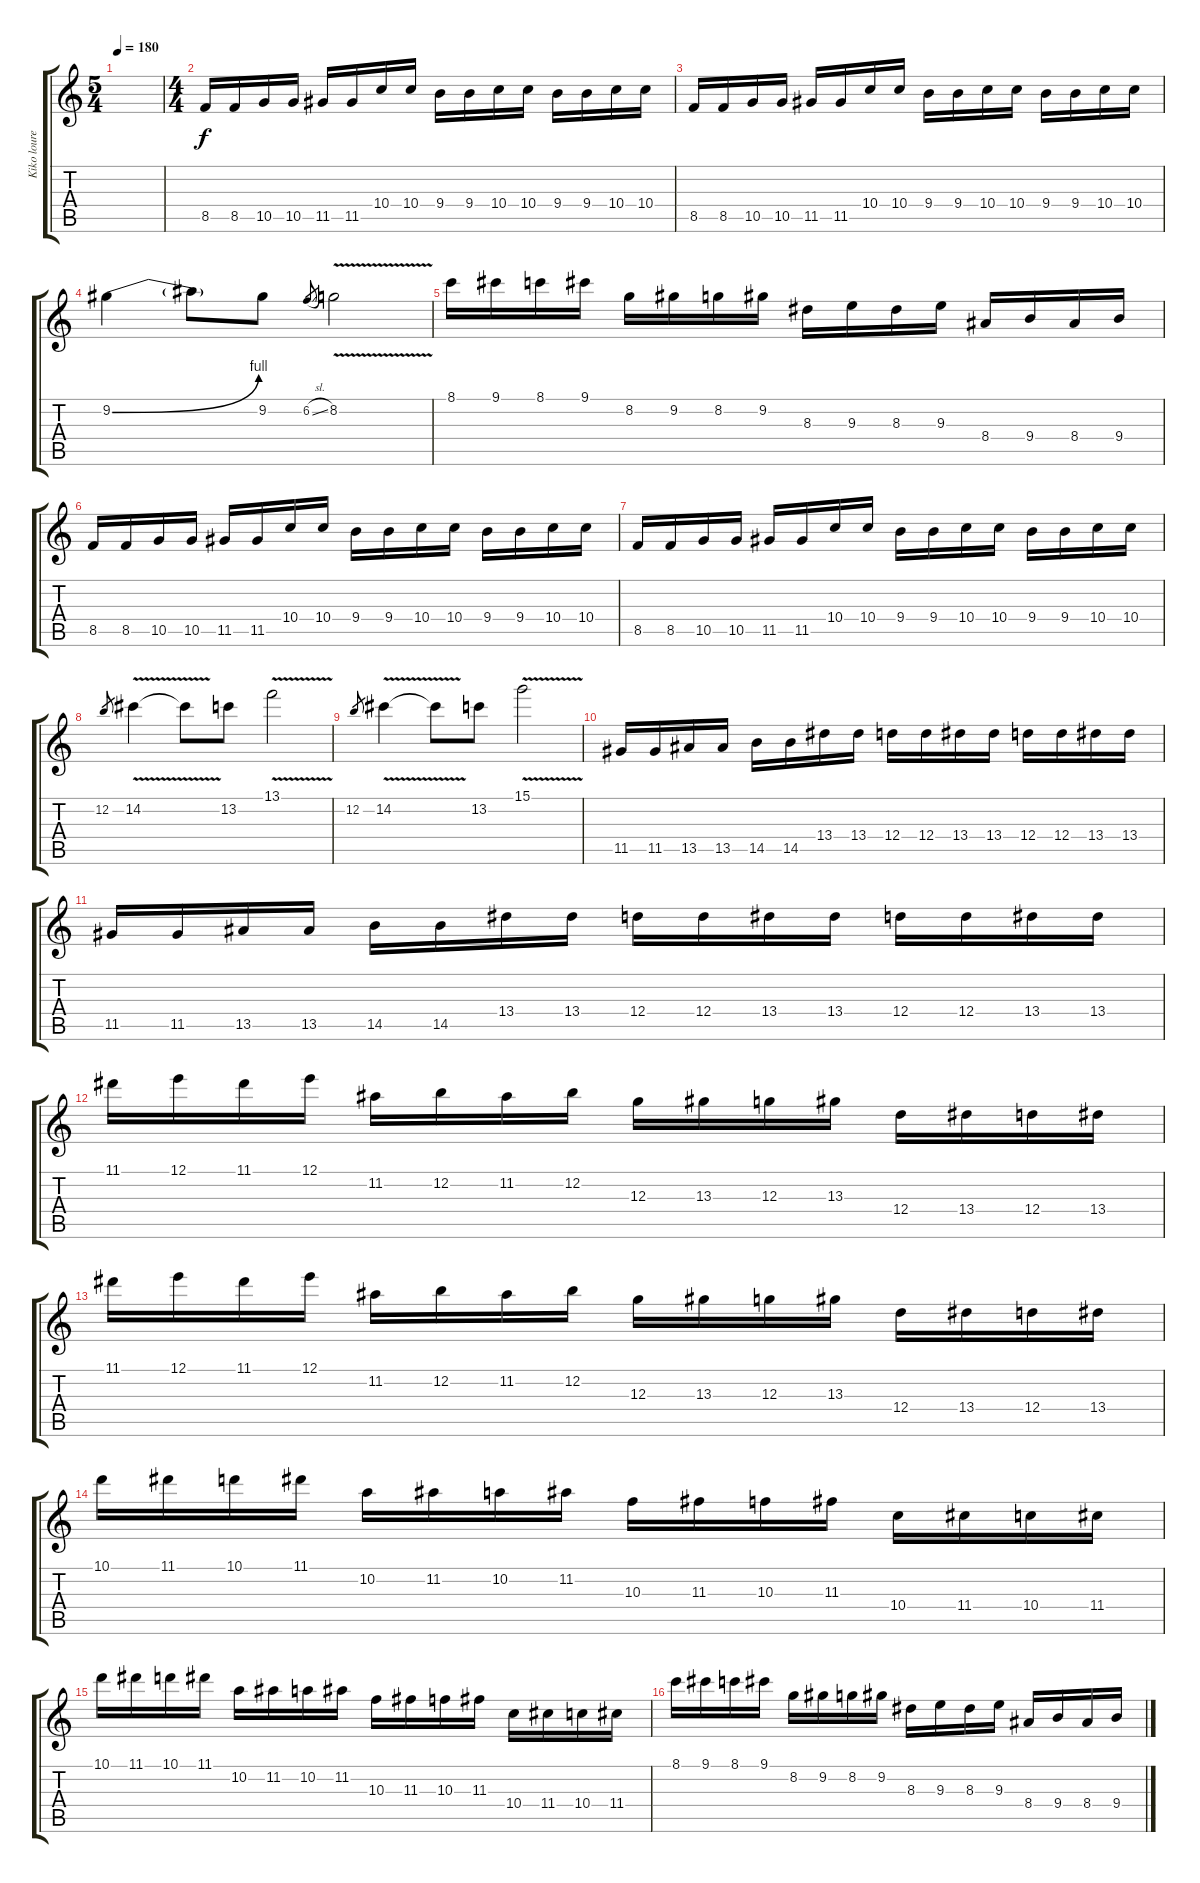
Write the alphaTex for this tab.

\track ("Kiko loureiro ( Guitarra solo )" "Kiko loure") {instrument distortionguitar}
\staff {score tabs}
\tuning (E4 B3 G3 D3 A2 E2) {hide}
\ts (5 4)
\tempo 180
\clef g2
\ks c
|
\ts (4 4)
8.5.16 8.5.16 10.5.16 10.5.16 11.5.16 11.5.16 10.4.16 10.4.16 9.4.16 9.4.16 10.4.16 10.4.16 9.4.16 9.4.16 10.4.16 10.4.16 |
8.5.16 8.5.16 10.5.16 10.5.16 11.5.16 11.5.16 10.4.16 10.4.16 9.4.16 9.4.16 10.4.16 10.4.16 9.4.16 9.4.16 10.4.16 10.4.16 |
9.2{be (bend 0 0 60 4)}.4 9.2{t}.8 9.2.8 6.2{sl}.8{gr} 8.2{v}.2 |
8.1.16 9.1.16 8.1.16 9.1.16 8.2.16 9.2.16 8.2.16 9.2.16 8.3.16 9.3.16 8.3.16 9.3.16 8.4.16 9.4.16 8.4.16 9.4.16 |
8.5.16 8.5.16 10.5.16 10.5.16 11.5.16 11.5.16 10.4.16 10.4.16 9.4.16 9.4.16 10.4.16 10.4.16 9.4.16 9.4.16 10.4.16 10.4.16 |
8.5.16 8.5.16 10.5.16 10.5.16 11.5.16 11.5.16 10.4.16 10.4.16 9.4.16 9.4.16 10.4.16 10.4.16 9.4.16 9.4.16 10.4.16 10.4.16 |
12.2.8{gr} 14.2{v}.4 14.2{t}.8 13.2.8 13.1{v}.2 |
12.2.8{gr} 14.2{v}.4 14.2{t}.8 13.2.8 15.1{v}.2 |
11.5.16 11.5.16 13.5.16 13.5.16 14.5.16 14.5.16 13.4.16 13.4.16 12.4.16 12.4.16 13.4.16 13.4.16 12.4.16 12.4.16 13.4.16 13.4.16 |
11.5.16 11.5.16 13.5.16 13.5.16 14.5.16 14.5.16 13.4.16 13.4.16 12.4.16 12.4.16 13.4.16 13.4.16 12.4.16 12.4.16 13.4.16 13.4.16 |
11.1.16 12.1.16 11.1.16 12.1.16 11.2.16 12.2.16 11.2.16 12.2.16 12.3.16 13.3.16 12.3.16 13.3.16 12.4.16 13.4.16 12.4.16 13.4.16 |
11.1.16 12.1.16 11.1.16 12.1.16 11.2.16 12.2.16 11.2.16 12.2.16 12.3.16 13.3.16 12.3.16 13.3.16 12.4.16 13.4.16 12.4.16 13.4.16 |
10.1.16 11.1.16 10.1.16 11.1.16 10.2.16 11.2.16 10.2.16 11.2.16 10.3.16 11.3.16 10.3.16 11.3.16 10.4.16 11.4.16 10.4.16 11.4.16 |
10.1.16 11.1.16 10.1.16 11.1.16 10.2.16 11.2.16 10.2.16 11.2.16 10.3.16 11.3.16 10.3.16 11.3.16 10.4.16 11.4.16 10.4.16 11.4.16 |
8.1.16 9.1.16 8.1.16 9.1.16 8.2.16 9.2.16 8.2.16 9.2.16 8.3.16 9.3.16 8.3.16 9.3.16 8.4.16 9.4.16 8.4.16 9.4.16
